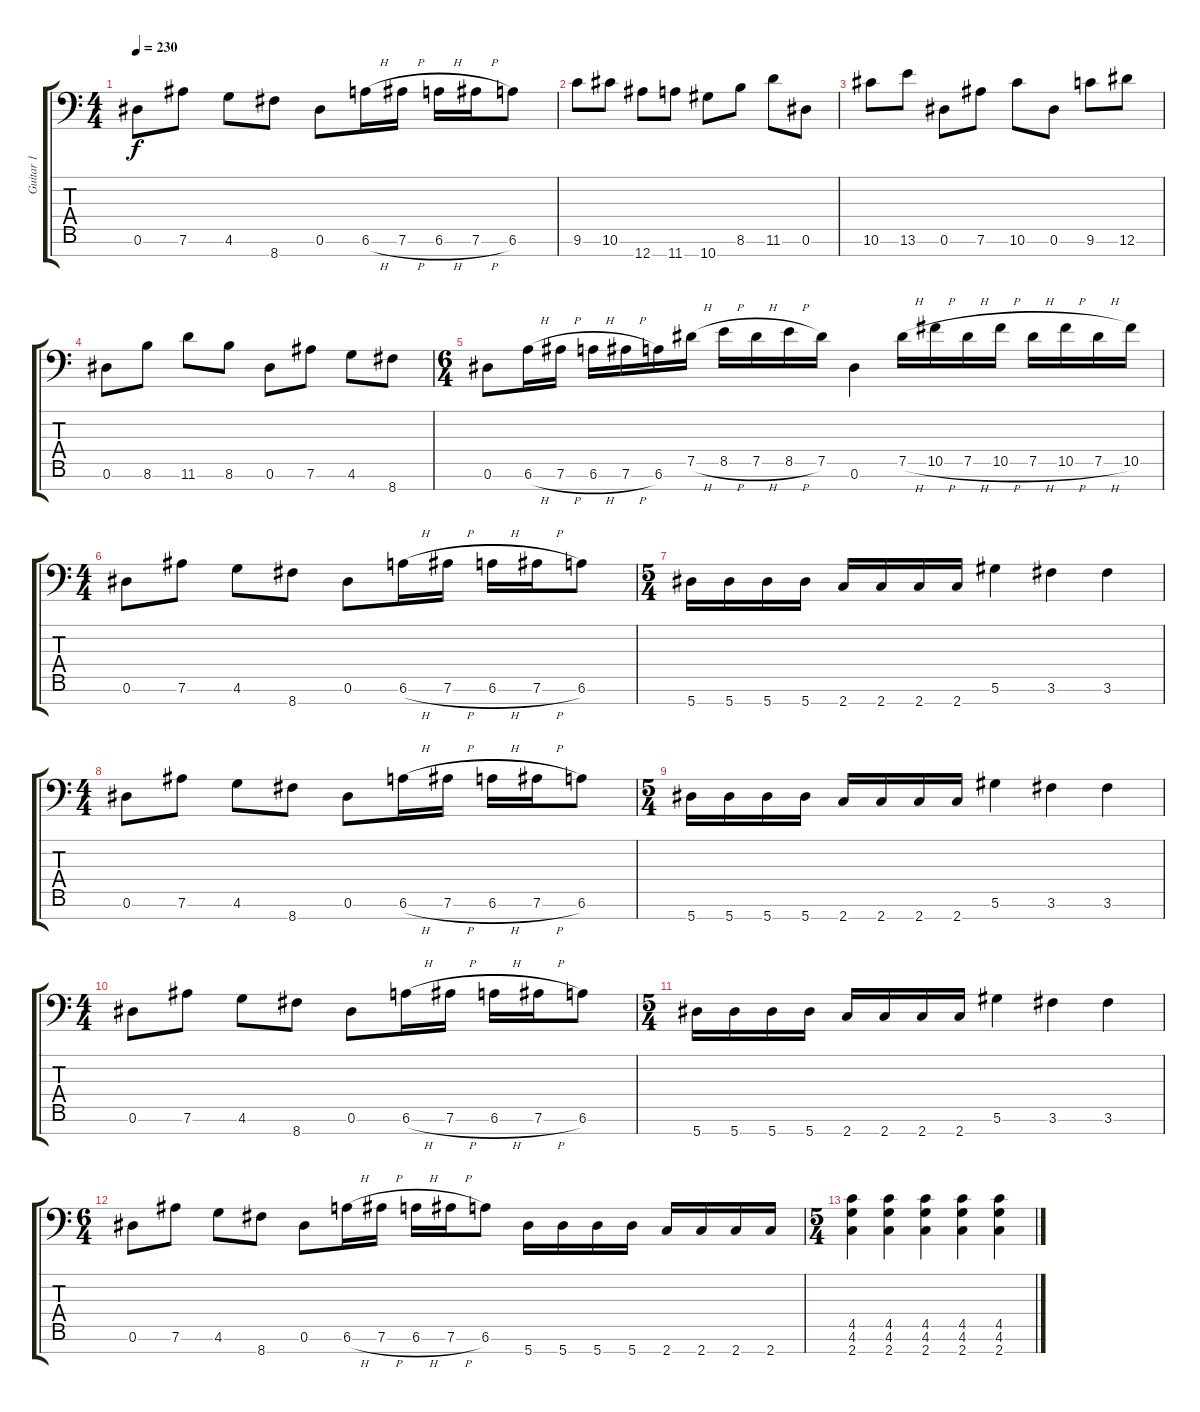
\track ("Guitar 1" "Guitar 1") {instrument distortionguitar}
\staff {score tabs}
\tuning (Eb4 Bb3 Gb3 Db3 Ab2 Eb2 Bb1) {hide}
\ts (4 4)
\tempo 230
\clef f4
\ks c
0.6.8{dy f} 7.6.8 4.6.8 8.7.8 0.6.8 6.6{h}.16 7.6{h}.16 6.6{h}.16 7.6{h}.16 6.6.8 |
9.6.8 10.6.8 12.7.8 11.7.8 10.7.8 8.6.8 11.6.8 0.6.8 |
10.6.8 13.6.8 0.6.8 7.6.8 10.6.8 0.6.8 9.6.8 12.6.8 |
0.6.8 8.6.8 11.6.8 8.6.8 0.6.8 7.6.8 4.6.8 8.7.8 |
\ts (6 4)
0.6.8 6.6{h}.16 7.6{h}.16 6.6{h}.16 7.6{h}.16 6.6.16 7.5{h}.16 8.5{h}.16 7.5{h}.16 8.5{h}.16 7.5.16 0.6.4 7.5{h}.16 10.5{h}.16 7.5{h}.16 10.5{h}.16 7.5{h}.16 10.5{h}.16 7.5{h}.16 10.5.16 |
\ts (4 4)
0.6.8 7.6.8 4.6.8 8.7.8 0.6.8 6.6{h}.16 7.6{h}.16 6.6{h}.16 7.6{h}.16 6.6.8 |
\ts (5 4)
5.7.16 5.7.16 5.7.16 5.7.16 2.7.16 2.7.16 2.7.16 2.7.16 5.6.4 3.6.4 3.6.4 |
\ts (4 4)
0.6.8 7.6.8 4.6.8 8.7.8 0.6.8 6.6{h}.16 7.6{h}.16 6.6{h}.16 7.6{h}.16 6.6.8 |
\ts (5 4)
5.7.16 5.7.16 5.7.16 5.7.16 2.7.16 2.7.16 2.7.16 2.7.16 5.6.4 3.6.4 3.6.4 |
\ts (4 4)
0.6.8 7.6.8 4.6.8 8.7.8 0.6.8 6.6{h}.16 7.6{h}.16 6.6{h}.16 7.6{h}.16 6.6.8 |
\ts (5 4)
5.7.16 5.7.16 5.7.16 5.7.16 2.7.16 2.7.16 2.7.16 2.7.16 5.6.4 3.6.4 3.6.4 |
\ts (6 4)
0.6.8 7.6.8 4.6.8 8.7.8 0.6.8 6.6{h}.16 7.6{h}.16 6.6{h}.16 7.6{h}.16 6.6.8 5.7.16 5.7.16 5.7.16 5.7.16 2.7.16 2.7.16 2.7.16 2.7.16 |
\ts (5 4)
(4.5 4.6 2.7).4 (4.5 4.6 2.7).4 (4.5 4.6 2.7).4 (4.5 4.6 2.7).4 (4.5 4.6 2.7).4
